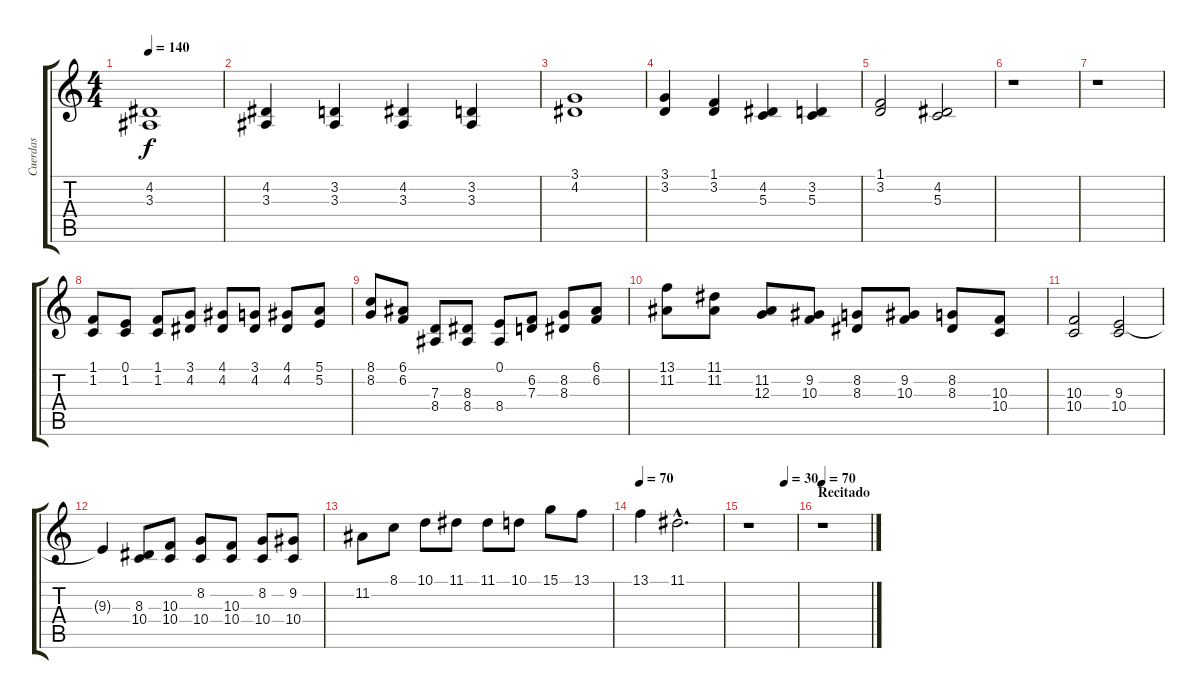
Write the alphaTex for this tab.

\track ("Cuerdas" "Cuerdas") {instrument stringensemble1}
\staff {score tabs}
\tuning (E4 B3 G3 D3 A2 E2) {hide}
\ts (4 4)
\tempo 140
\clef g2
\ks c
(4.2 3.3).1{dy f} |
(4.2 3.3).4 (3.2 3.3).4 (4.2 3.3).4 (3.2 3.3).4 |
(3.1 4.2).1 |
(3.1 3.2).4 (1.1 3.2).4 (4.2 5.3).4 (3.2 5.3).4 |
(1.1 3.2).2 (4.2 5.3).2 |
r.1 |
r.1 |
(1.1 1.2).8 (0.1 1.2).8 (1.1 1.2).8 (3.1 4.2).8 (4.1 4.2).8 (3.1 4.2).8 (4.1 4.2).8 (5.1 5.2).8 |
(8.1 8.2).8 (6.1 6.2).8 (7.3 8.4).8 (8.3 8.4).8 (0.1 8.4).8 (6.2 7.3).8 (8.2 8.3).8 (6.1 6.2).8 |
(13.1 11.2).8 (11.1 11.2).8 (11.2 12.3).8 (9.2 10.3).8 (8.2 8.3).8 (9.2 10.3).8 (8.2 8.3).8 (10.3 10.4).8 |
(10.3 10.4).2 (9.3 10.4).2 |
9.3{t}.4 (8.3 10.4).8 (10.3 10.4).8 (8.2 10.4).8 (10.3 10.4).8 (8.2 10.4).8 (9.2 10.4).8 |
11.2.8 8.1.8 10.1.8 11.1.8 11.1.8 10.1.8 15.1.8 13.1.8 |
\tempo 70
13.1.4 11.1{hac}.2{d} |
\tempo (30 0.75)
r.1 |
\section ("" "Recitado")
\tempo 70
r.1
